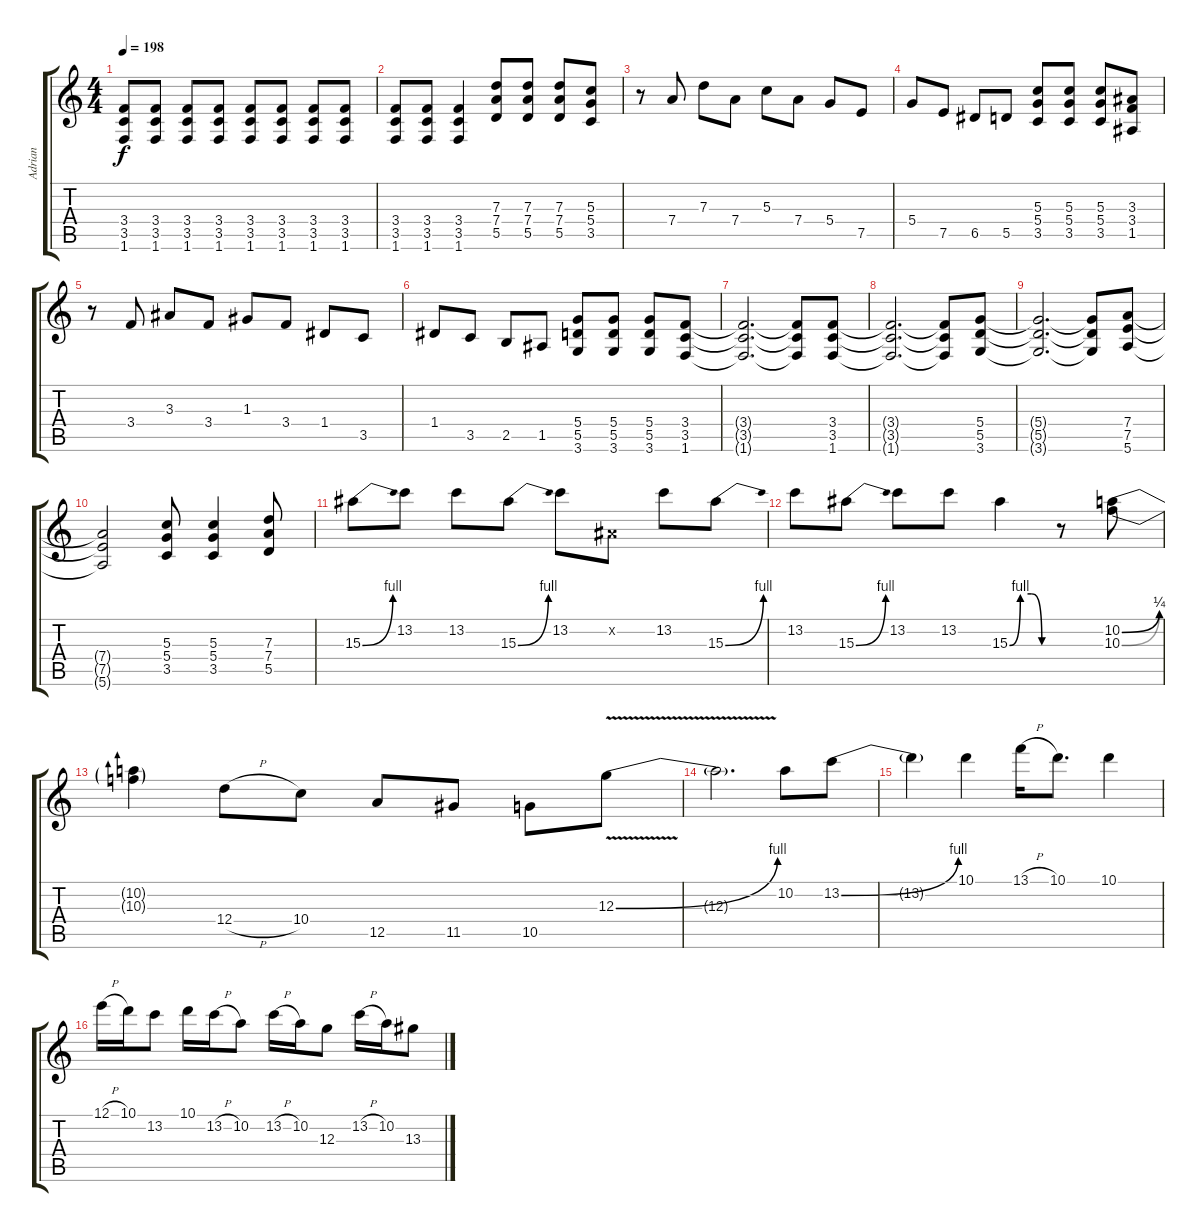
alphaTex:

\track ("Adrian" "Adrian") {instrument overdrivenguitar}
\staff {score tabs}
\tuning (E4 B3 G3 D3 A2 E2) {hide}
\ts (4 4)
\tempo 198
\clef g2
\ks c
(3.4{t} 3.5{t} 1.6{t}).8{dy f} (3.4 3.5 1.6).8 (3.4 3.5 1.6).8 (3.4 3.5 1.6).8 (3.4 3.5 1.6).8 (3.4 3.5 1.6).8 (3.4 3.5 1.6).8 (3.4 3.5 1.6).8 |
(3.4 3.5 1.6).8 (3.4 3.5 1.6).8 (3.4 3.5 1.6).4 (7.3 7.4 5.5).8 (7.3 7.4 5.5).8 (7.3 7.4 5.5).8 (5.3 5.4 3.5).8 |
r.8 7.4.8 7.3.8 7.4.8 5.3.8 7.4.8 5.4.8 7.5.8 |
5.4.8 7.5.8 6.5.8 5.5.8 (5.3 5.4 3.5).8 (5.3 5.4 3.5).8 (5.3 5.4 3.5).8 (3.3 3.4 1.5).8 |
r.8 3.4.8 3.3.8 3.4.8 1.3.8 3.4.8 1.4.8 3.5.8 |
1.4.8 3.5.8 2.5.8 1.5.8 (5.4 5.5 3.6).8 (5.4 5.5 3.6).8 (5.4 5.5 3.6).8 (3.4 3.5 1.6).8 |
(3.4{t} 3.5{t} 1.6{t}).2{d} (3.4{t} 3.5{t} 1.6{t}).8 (3.4 3.5 1.6).8 |
(3.4{t} 3.5{t} 1.6{t}).2{d} (3.4{t} 3.5{t} 1.6{t}).8 (5.4 5.5 3.6).8 |
(5.4{t} 5.5{t} 3.6{t}).2{d} (5.4{t} 5.5{t} 3.6{t}).8 (7.4 7.5 5.6).8 |
(7.4{t} 7.5{t} 5.6{t}).2 (5.3 5.4 3.5).8 (5.3 5.4 3.5).4 (7.3 7.4 5.5).8 |
15.3{be (bend 0 0 60 4)}.8{volume 12} 13.2.8 13.2.8 15.3{be (bend 0 0 60 4)}.8 13.2.8 -1.2{x}.8 13.2.8 15.3{be (bend 0 0 60 4)}.8 |
13.2.8 15.3{be (bend 0 0 60 4)}.8 13.2.8 13.2.8 15.3{be (custom 0 0 15 4 30 4 45 0 60 0)}.4 r.8 (10.2{be (bend 0 0 60 1)} 10.3{be (bend 0 0 60 1)}).8 |
(10.2{t} 10.3{t}).4 12.4{h}.8 10.4.8 12.5.8 11.5.8 10.5.8 12.3{be (bend 0 0 60 4) v}.8 |
12.3{t}.2{d} 10.2.8 13.2{be (bend 0 0 60 4)}.8 |
13.2{t}.4 10.1.4 13.1{h}.16 10.1.8{d} 10.1.4 |
12.1{h}.16 10.1.16 13.2.8 10.1.16 13.2{h}.16 10.2.8 13.2{h}.16 10.2.16 12.3.8 13.2{h}.16 10.2.16 13.3.8
